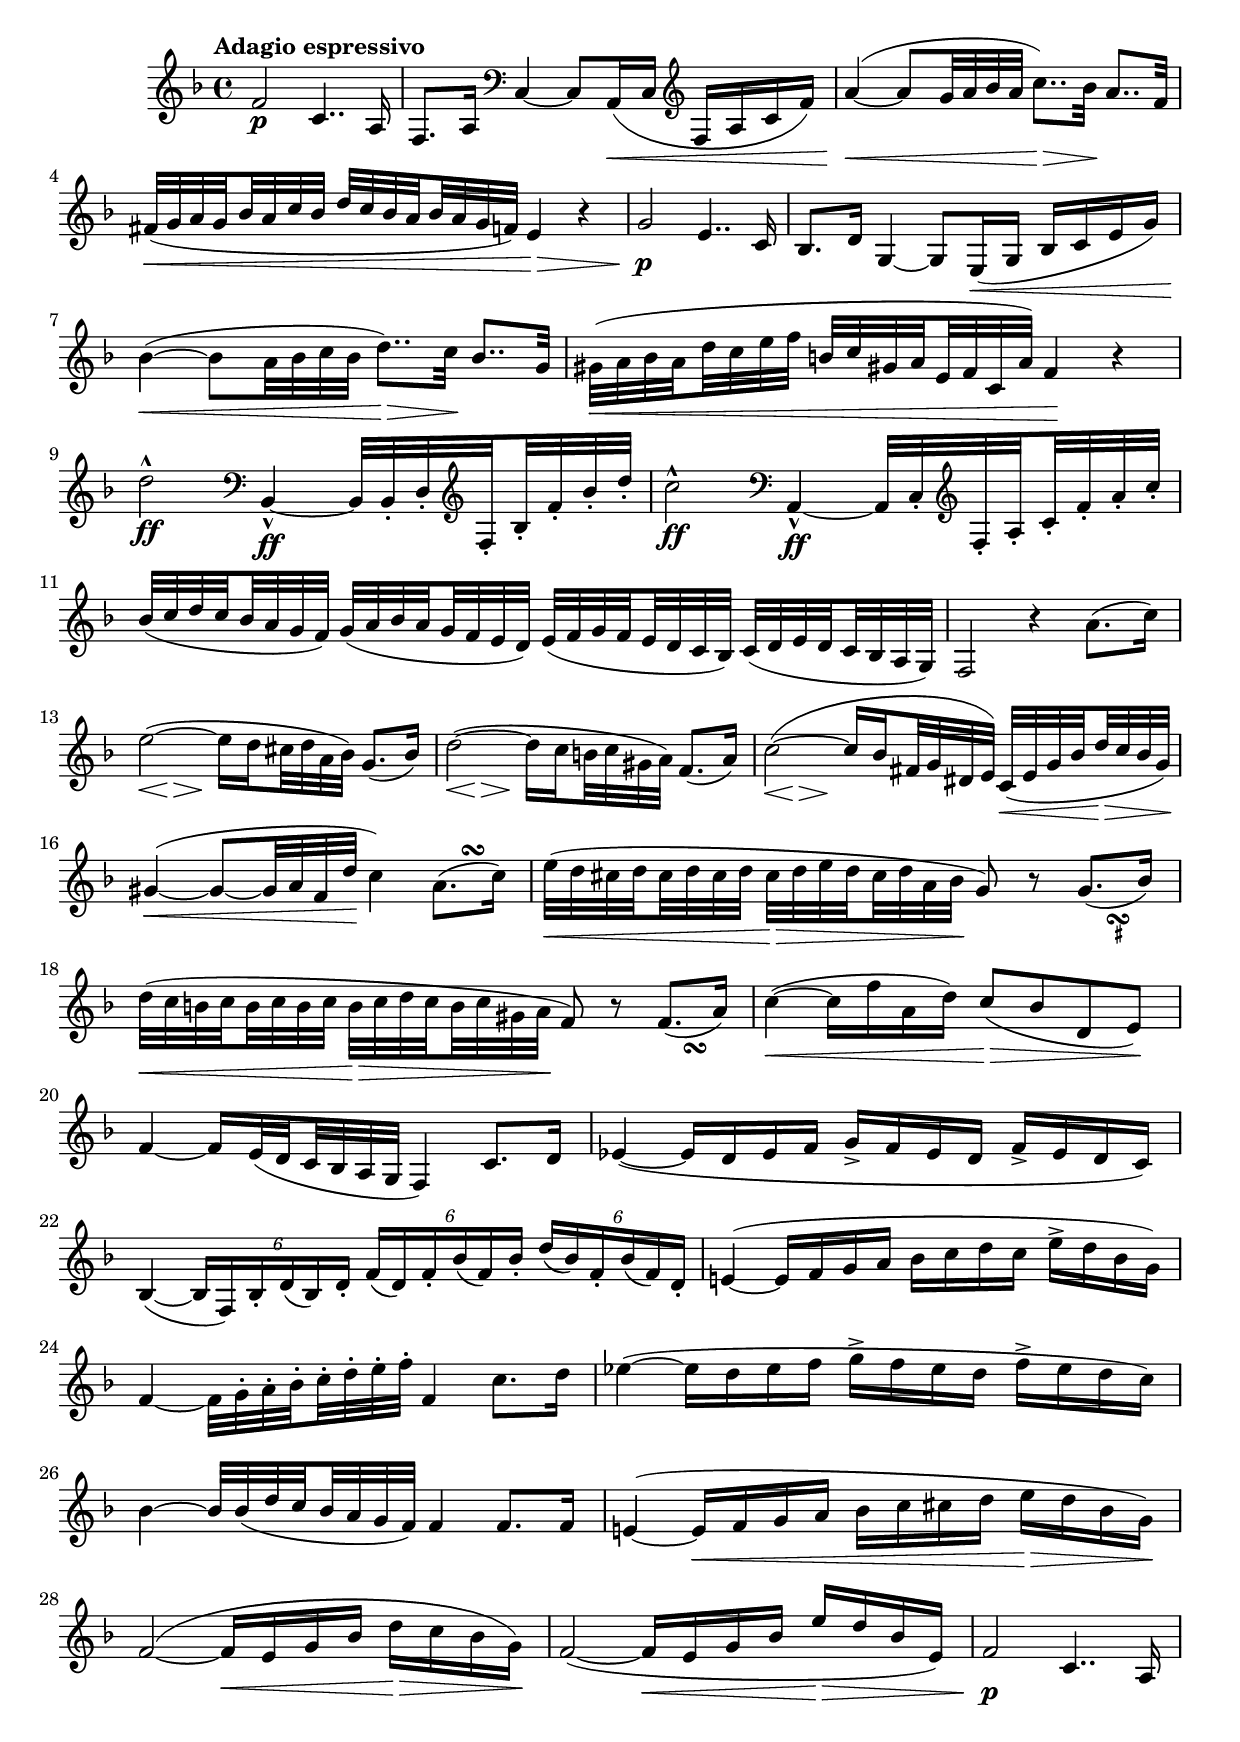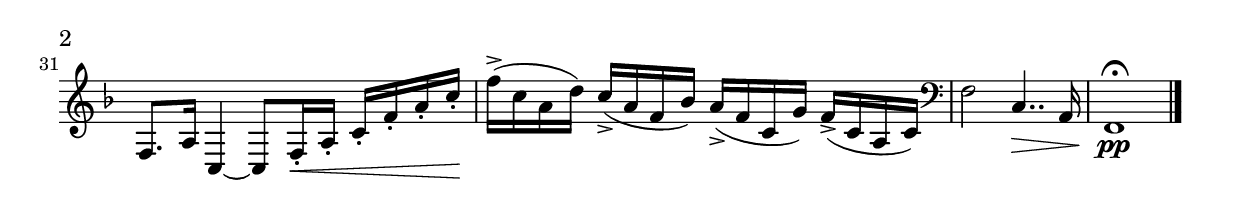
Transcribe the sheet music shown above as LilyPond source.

\version "2.22.0"

\version "2.22.0"

#(define subdivide-beams (define-music-function (baseMoment beatStructure music) (rational? list? ly:music?)
#{
  \set subdivideBeams = ##t
  \set baseMoment = #(ly:make-moment baseMoment)
  \set beatStructure = #beatStructure
  #music
  \unset beatStructure
  \unset baseMoment
  \unset subdivideBeams
#}))

\include "../turn-markup.ily"
\include "settings.ily"

\relative {
  \language "english"

  \transposition f

  \tempo "Adagio espressivo"

  \key f \major
  \time 4/4

  f'2 \p c4.. a16 |
  f8. a16 \clef \bass-clef-name c,4~8 a16( \< c #(if (not (string=? bass-clef-name "bass^8")) #{ \clef "treble" #}) f a c f) |
  #(if (string=? bass-clef-name "bass^8") #{ \clef "treble" #}) a4~( \< a8 g32 a b-flat a c8..) \> b-flat32 \! a8.. f32 |
  \subdivide-beams #1/8 2,2,2,2 { f-sharp32( \< g a g b-flat a c b-flat d c b-flat a b-flat a g f) } e4 \> r |
  g2 \p e4.. c16 |
  b-flat8. d16 g,4~8 e16( \< g b-flat c e g) |
  b-flat4~( \< b-flat8 a32 b-flat c b-flat d8..) \> c32 \! b-flat8.. g32 |
  \subdivide-beams #1/8 2,2,2,2 { g-sharp32( \< a b-flat a d c e f b, c g-sharp! a e f c a') } f4 \! r |
  d'2-^ \ff \clef \bass-clef-name b-flat,,4-^~ \ff \subdivide-beams #1/8 2,2,2,2 { b-flat32 b-flat-. d-. #(if (not (string=? bass-clef-name "bass^8")) #{ \clef "treble" #}) f-. b-flat-. #(if (string=? bass-clef-name "bass^8") #{ \clef "treble" #}) f'-. b-flat-. d-. } |
  c2-^ \ff \clef \bass-clef-name a,,4-^~ \ff \subdivide-beams #1/8 2,2,2,2 { a32 c-. #(if (not (string=? bass-clef-name "bass^8")) #{ \clef "treble" #}) f-. a-. c-. #(if (string=? bass-clef-name "bass^8") #{ \clef "treble" #}) f-. a-. c-. } |
  \subdivide-beams #1/8 2,2,2,2 { b-flat32( c d c b-flat a g f) g( a b-flat a g f e d) e( f g f e d c b-flat) c( d e d c b-flat a g) } |
  f2 r4 a'8.( c16) |

  <<
    { e2~( }
    {
      \override Hairpin.minimum-length = #3
      s4*2/3 \< s \> s \!
      \revert Hairpin.minimum-length
    }
  >> \subdivide-beams #1/8 2,2,2,2 { e16 d c-sharp32 d a b-flat) } g8.( b-flat16) |
  <<
    { d2~( }
    {
      \override Hairpin.minimum-length = #3
      s4*2/3 \< s \> s \!
      \revert Hairpin.minimum-length
    }
  >> \subdivide-beams #1/8 2,2,2,2 { d16 c b32 c g-sharp a) } f8.( a16) |
  <<
    { c2~( }
    {
      \override Hairpin.minimum-length = #3
      s4*2/3 \< s \> s \!
      \revert Hairpin.minimum-length
    }
  >> \subdivide-beams #1/8 2,2,2,2 { c16 b-flat f-sharp32 g d-sharp e) c( \< e g b-flat d \> c b-flat g) } |
  g-sharp4~( \< g-sharp8~32 a f d' \! c4)
    <<
      { a8.( c16) }
      { s8 s^\turn-markup }
    >> |

  \subdivide-beams #1/8 2,2,2,2 { e32( \< d c-sharp d c-sharp d c-sharp d c-sharp \> d e d c-sharp d a b-flat \! } g8) r
    <<
      { g8.( b-flat16) }
      { s8 s_#(turn-with-accidentals (markup #:null) (markup #:sharp)) }
    >> |
  \subdivide-beams #1/8 2,2,2,2 { d32( \< c b c b c b c b \> c d c b c g-sharp a \! } f8) r
    <<
      { f8.( a16) }
      { s8 s_\turn-markup }
    >> |
  c4~( \< c16 f a, d) c8( \> b-flat d, e) \! |
  f4~ \subdivide-beams #1/8 2,2,2,2 { f16 e32( d c b-flat a g } f4) c'8. d16 |

  e-flat4~( e-flat16 d e-flat f g-> f e-flat d f-> e-flat d c) |
  b-flat4~( \tuplet 6/4 4 { b-flat16 f) b-flat-. d( b-flat) d-. f( d) f-. b-flat( f) b-flat-. d( b-flat) f-. b-flat( f) d-. }
  \override Script.avoid-slur = #'inside
  e-natural!4~( e16 f g a b-flat c d c e-> d b-flat g) |
  \revert Script.avoid-slur
  f4~ \subdivide-beams #1/8 2,2,2,2 { 32 g-. a-. b-flat-. c-. d-. e-. f-. } f,4 c'8. d16 |

  e-flat4~( e-flat16 d e-flat f g-> f e-flat d f-> e-flat d c) |
  b-flat4~ \subdivide-beams #1/8 2,2,2,2 { 32 b-flat( d c b-flat a g f) } f4 f8. f16 |
  e-natural!4~( e16 \< f g a b-flat c c-sharp d e \> d b-flat g) \! |
  f2~( f16 \< e g b-flat d \> c b-flat g) \! |
  f2~( f16 \< e g b-flat e \> d b-flat e,) |

  f2 \p c4.. a16 |
  f8. a16 c,4~8 f16-. \< a-. c-. f-. a-. c-. \! |
  f16->( c a d) c->( a f b-flat) a->( f c g') f->( c a c) |
  \clef \bass-clef-name f,2 c4.. \> a16 |
  f1\fermata \pp | \bar "|."
}
